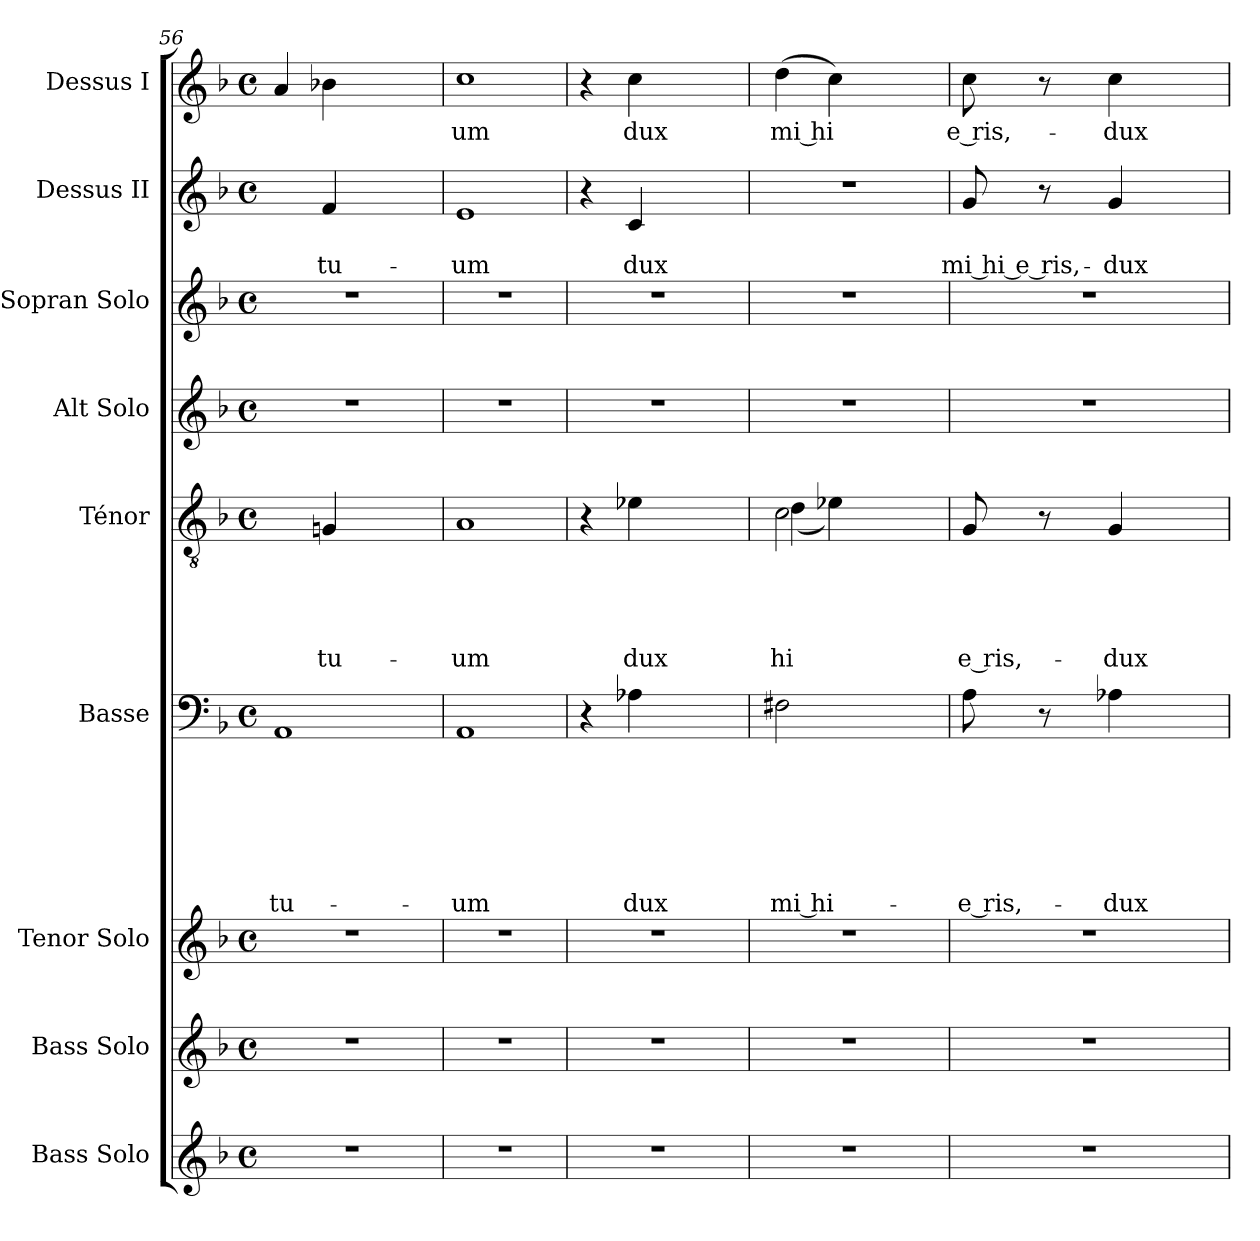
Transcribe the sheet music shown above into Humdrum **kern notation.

**kern	**kern	**kern	**kern	**text	**text	**text	**text	**text	**text	**text	**kern	**text	**text	**text	**text	**text	**kern	**kern	**kern	**text	**text	**kern	**text
*part9	*part8	*part7	*part6	*part6	*part6	*part6	*part6	*part6	*part6	*part6	*part5	*part5	*part5	*part5	*part5	*part5	*part4	*part3	*part2	*part2	*part2	*part1	*part1
*staff9	*staff8	*staff7	*staff6	*staff6	*staff6	*staff6	*staff6	*staff6	*staff6	*staff6	*staff5	*staff5	*staff5	*staff5	*staff5	*staff5	*staff4	*staff3	*staff2	*staff2	*staff2	*staff1	*staff1
*I"Bass Solo	*I"Bass Solo	*I"Tenor Solo	*I"Basse	*	*	*	*	*	*	*	*I"Ténor	*	*	*	*	*	*I"Alt Solo	*I"Sopran Solo	*I"Dessus II	*	*	*I"Dessus I	*
*	*	*	*I'Basse	*	*	*	*	*	*	*	*	*	*	*	*	*	*	*	*I'Dessus II	*	*	*I'Dessus I	*
*clefG2	*clefG2	*clefG2	*clefF4	*	*	*	*	*	*	*	*clefGv2	*	*	*	*	*	*clefG2	*clefG2	*clefG2	*	*	*clefG2	*
*ITrd7c12	*	*	*	*	*	*	*	*	*	*	*	*	*	*	*	*	*	*	*	*	*	*	*
*k[b-]	*k[b-]	*k[b-]	*k[b-]	*	*	*	*	*	*	*	*k[b-]	*	*	*	*	*	*k[b-]	*k[b-]	*k[b-]	*	*	*k[b-]	*
*F:	*F:	*F:	*F:	*	*	*	*	*	*	*	*F:	*	*	*	*	*	*F:	*F:	*F:	*	*	*F:	*
*M4/4	*M4/4	*M4/4	*M4/4	*	*	*	*	*	*	*	*M4/4	*	*	*	*	*	*M4/4	*M4/4	*M4/4	*	*	*M4/4	*
*met(c)	*met(c)	*met(c)	*met(c)	*	*	*	*	*	*	*	*met(c)	*	*	*	*	*	*met(c)	*met(c)	*met(c)	*	*	*met(c)	*
=56	=56	=56	=56	=56	=56	=56	=56	=56	=56	=56	=56	=56	=56	=56	=56	=56	=56	=56	=56	=56	=56	=56	=56
!	!	!	!	!	!	!	!	!	!	!LO:LY:b	!	!	!	!	!	!	!	!	!	!	!	!	!
1r	1r	1r	1AA	.	.	.	.	.	.	tu-	4ryy	.	.	.	.	.	1r	1r	4ryy	.	.	4a/	.
!	!	!	!	!	!	!	!	!	!	!	!	!	!	!	!	!LO:LY:b:rj	!	!	!	!	!LO:LY:b:rj	!	!
.	.	.	.	.	.	.	.	.	.	.	4Gn/	.	.	.	.	tu-	.	.	4f/	.	tu-	4b-X\	.
.	.	.	.	.	.	.	.	.	.	.	2ryy	.	.	.	.	.	.	.	2ryy	.	.	2ryy	.
=57	=57	=57	=57	=57	=57	=57	=57	=57	=57	=57	=57	=57	=57	=57	=57	=57	=57	=57	=57	=57	=57	=57	=57
!	!	!	!	!	!	!	!	!	!	!LO:LY:b	!	!	!	!	!	!LO:LY:b	!	!	!	!	!LO:LY:b	!	!LO:LY:b
1r	1r	1r	1AA	.	.	.	.	.	.	-um	1A	.	.	.	.	-um	1r	1r	1e	.	-um	1cc	-um
=58	=58	=58	=58	=58	=58	=58	=58	=58	=58	=58	=58	=58	=58	=58	=58	=58	=58	=58	=58	=58	=58	=58	=58
1r	1r	1r	4r	.	.	.	.	.	.	.	4r	.	.	.	.	.	1r	1r	4r	.	.	4r	.
!	!	!	!	!	!	!	!	!	!	!LO:LY:b	!	!	!	!	!	!LO:LY:b	!	!	!	!	!LO:LY:b	!	!LO:LY:b
.	.	.	4A-X\	.	.	.	.	.	.	dux	4e-X\	.	.	.	.	dux	.	.	4c/	.	dux	4cc\	dux
.	.	.	2ryy	.	.	.	.	.	.	.	2ryy	.	.	.	.	.	.	.	2ryy	.	.	2ryy	.
=59	=59	=59	=59	=59	=59	=59	=59	=59	=59	=59	=59	=59	=59	=59	=59	=59	=59	=59	=59	=59	=59	=59	=59
!	!	!	!	!	!	!	!	!	!	!LO:LY:b:rj	!	!	!	!	!	!LO:LY:b	!	!	!	!	!	!	!
*	*	*	*	*	*	*	*	*	*	*	*^	*	*	*	*	*	*	*	*	*	*	*	*
!	!	!	!	!	!	!	!	!	!	!	!	!	!	!	!	!	!LO:LY:b	!	!	!	!	!	!	!LO:LY:b:rj
1r	1r	1r	2F#X\	.	.	.	.	.	.	mi hi-	2c\	(>4d\	.	.	.	.	-hi	1r	1r	1r	.	.	(>4dd\	mi hi
.	.	.	.	.	.	.	.	.	.	.	.	4e-X\)	.	.	.	.	.	.	.	.	.	.	4cc\)	.
.	.	.	2ryy	.	.	.	.	.	.	.	2ryy	2ryy	.	.	.	.	.	.	.	.	.	.	2ryy	.
=60	=60	=60	=60	=60	=60	=60	=60	=60	=60	=60	=60	=60	=60	=60	=60	=60	=60	=60	=60	=60	=60	=60	=60	=60
!	!	!	!	!	!	!	!	!	!	!LO:LY:b:rj	!	!	!	!	!	!	!LO:LY:b:rj	!	!	!	!	!LO:LY:b:rj	!	!LO:LY:b:rj
*	*	*	*	*	*	*	*	*	*	*	*v	*v	*	*	*	*	*	*	*	*	*	*	*	*
1r	1r	1r	8A\	.	.	.	.	.	.	-e ris,-	8G/	.	.	.	.	e ris,-	1r	1r	8g/	.	mi hi e ris,-	8cc\	e ris,-
.	.	.	8r	.	.	.	.	.	.	.	8r	.	.	.	.	.	.	.	8r	.	.	8r	.
!	!	!	!	!	!	!	!	!	!	!LO:LY:b	!	!	!	!	!	!LO:LY:b	!	!	!	!	!LO:LY:b	!	!LO:LY:b
.	.	.	4A-X\	.	.	.	.	.	.	-dux	4G/	.	.	.	.	-dux	.	.	4g/	.	-dux	4cc\	-dux
.	.	.	2ryy	.	.	.	.	.	.	.	2ryy	.	.	.	.	.	.	.	2ryy	.	.	2ryy	.
=	=	=	=	=	=	=	=	=	=	=	=	=	=	=	=	=	=	=	=	=	=	=	=
*-	*-	*-	*-	*-	*-	*-	*-	*-	*-	*-	*-	*-	*-	*-	*-	*-	*-	*-	*-	*-	*-	*-	*-
